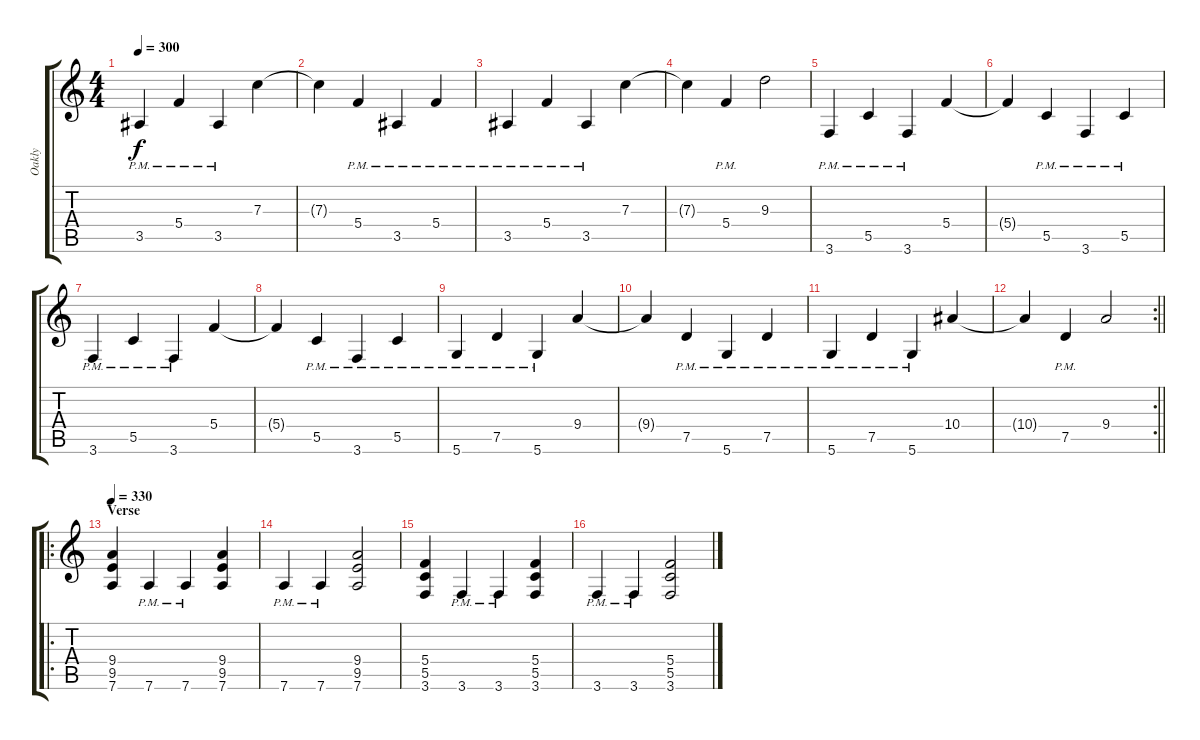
\track ("Oakly" "Oakly") {instrument distortionguitar}
\staff {score tabs}
\tuning (D4 A3 F3 C3 G2 D2) {hide}
\ts (4 4)
\tempo 300
\clef g2
\ks c
3.5{pm}.4{dy f} 5.4{pm}.4 3.5{pm}.4 7.3.4 |
7.3{t}.4 5.4{pm}.4 3.5{pm}.4 5.4{pm}.4 |
3.5{pm}.4 5.4{pm}.4 3.5{pm}.4 7.3.4 |
7.3{t}.4 5.4{pm}.4 9.3.2 |
3.6{pm}.4 5.5{pm}.4 3.6{pm}.4 5.4.4 |
5.4{t}.4 5.5{pm}.4 3.6{pm}.4 5.5{pm}.4 |
3.6{pm}.4 5.5{pm}.4 3.6{pm}.4 5.4.4 |
5.4{t}.4 5.5{pm}.4 3.6{pm}.4 5.5{pm}.4 |
5.6{pm}.4 7.5{pm}.4 5.6{pm}.4 9.4.4 |
9.4{t}.4 7.5{pm}.4 5.6{pm}.4 7.5{pm}.4 |
5.6{pm}.4 7.5{pm}.4 5.6{pm}.4 10.4.4 |
\rc 2
\barLineRight lightlight
10.4{t}.4 7.5{pm}.4 9.4.2 |
\ro
\section ("" "Verse")
\tempo 330
(9.4 9.5 7.6).4 7.6{pm}.4 7.6{pm}.4 (9.4 9.5 7.6).4 |
7.6{pm}.4 7.6{pm}.4 (9.4 9.5 7.6).2 |
(5.4 5.5 3.6).4 3.6{pm}.4 3.6{pm}.4 (5.4 5.5 3.6).4 |
3.6{pm}.4 3.6{pm}.4 (5.4 5.5 3.6).2
